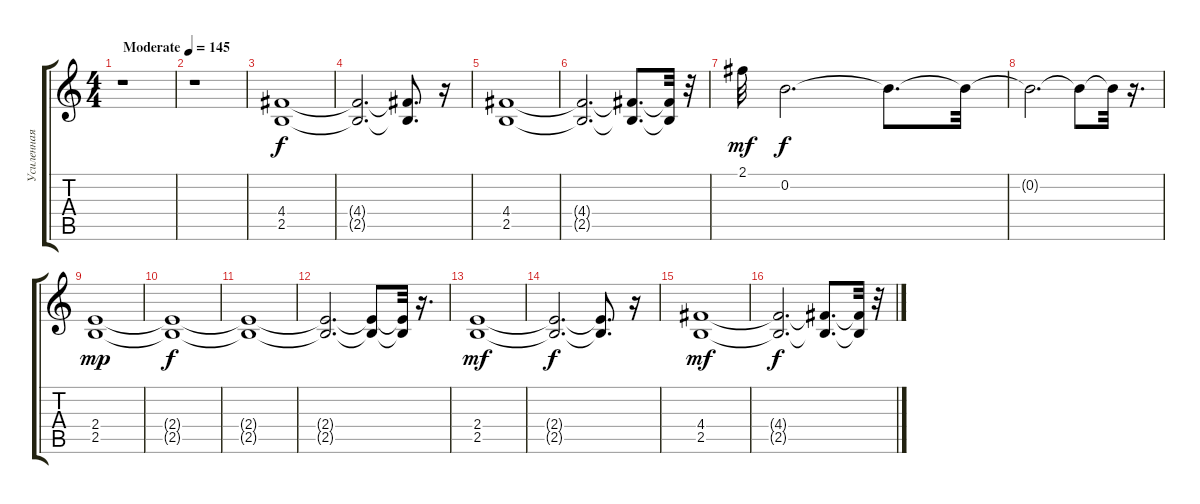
\track ("Усиленная Гитара" "Усиленная ") {instrument overdrivenguitar}
\staff {score tabs}
\tuning (E4 B3 G3 D3 A2 E2) {hide}
\ts (4 4)
\tempo (145 "Moderate")
\clef g2
\ks c
r.1{dy f instrument overdrivenguitar} |
r.1 |
(4.4 2.5).1 |
(4.4{t} 2.5{t}).2{d} (4.4{t} 2.5{t}).8{d} r.16 |
(4.4 2.5).1 |
(4.4{t} 2.5{t}).2{d} (4.4{t} 2.5{t}).8{d} (4.4{t} 2.5{t}).32 r.32 |
2.1.32{dy mf} 0.2.2{d dy f} 0.2{t}.8{d} 0.2{t}.32 |
0.2{t}.2{d} 0.2{t}.8 0.2{t}.32 r.16{d} |
(2.4 2.5).1{dy mp} |
(2.4{t} 2.5{t}).1{dy f} |
(2.4{t} 2.5{t}).1 |
(2.4{t} 2.5{t}).2{d} (2.4{t} 2.5{t}).8 (2.4{t} 2.5{t}).32 r.16{d} |
(2.4 2.5).1{dy mf} |
(2.4{t} 2.5{t}).2{d dy f} (2.4{t} 2.5{t}).8{d} r.16 |
(4.4 2.5).1{dy mf} |
(4.4{t} 2.5{t}).2{d dy f} (4.4{t} 2.5{t}).8{d} (4.4{t} 2.5{t}).32 r.32
